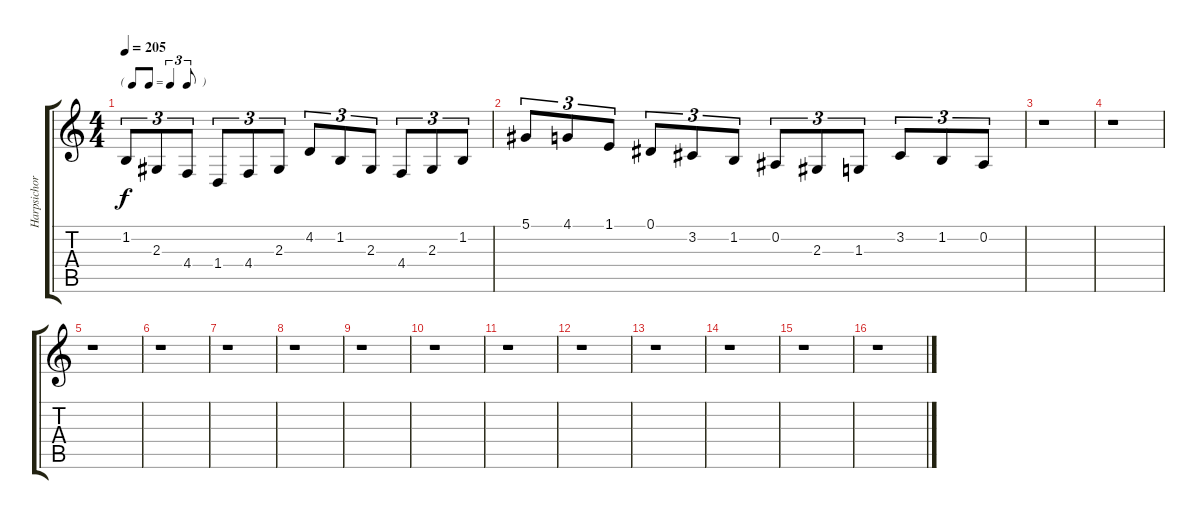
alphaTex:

\track ("Harpsichord" "Harpsichor") {instrument harpsichord}
\staff {score tabs}
\tuning (Eb4 Bb3 Gb3 Db3 Ab2 Eb2) {hide}
\ts (4 4)
\tf triplet8th
\tempo 205
\clef g2
\ks c
1.2.8{tu (3 2) dy f} 2.3.8{tu (3 2)} 4.4.8{tu (3 2)} 1.4.8{tu (3 2)} 4.4.8{tu (3 2)} 2.3.8{tu (3 2)} 4.2.8{tu (3 2)} 1.2.8{tu (3 2)} 2.3.8{tu (3 2)} 4.4.8{tu (3 2)} 2.3.8{tu (3 2)} 1.2.8{tu (3 2)} |
5.1.8{tu (3 2)} 4.1.8{tu (3 2)} 1.1.8{tu (3 2)} 0.1.8{tu (3 2)} 3.2.8{tu (3 2)} 1.2.8{tu (3 2)} 0.2.8{tu (3 2)} 2.3.8{tu (3 2)} 1.3.8{tu (3 2)} 3.2.8{tu (3 2)} 1.2.8{tu (3 2)} 0.2.8{tu (3 2)} |
r.1 |
r.1 |
r.1 |
r.1 |
r.1 |
r.1 |
r.1 |
r.1 |
r.1 |
r.1 |
r.1 |
r.1 |
r.1 |
r.1
